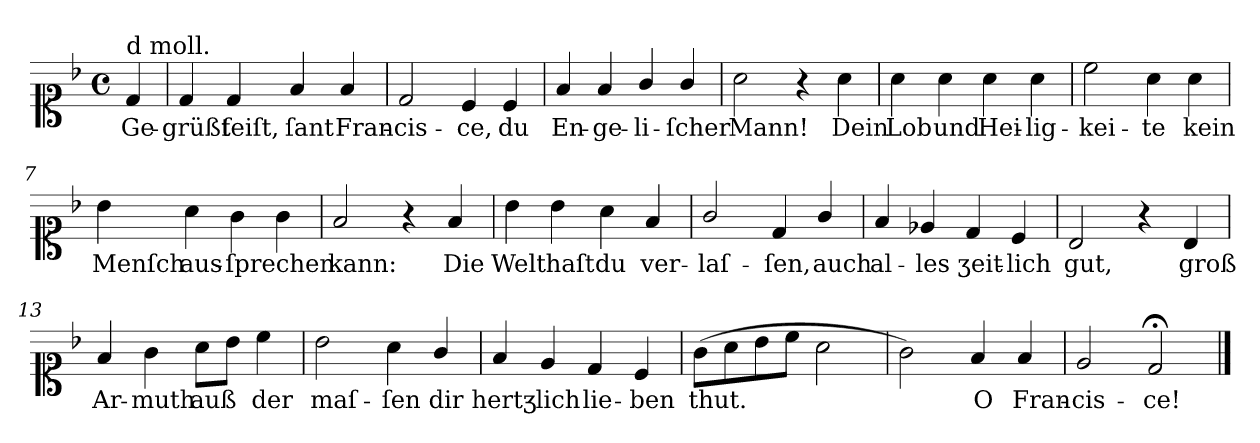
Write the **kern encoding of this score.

**kern	**text
*part1	*part1
*staff1	*staff1
*clefC1	*
*k[b-]	*
*d:	*
*M4/4	*
*met(c)	*
=	=
!LO:TX:a:t=d moll.	!
4d	Ge-
=1	=1
4d	-grüßt
4d	ſeiſt,
4f	ſant
4f	Fran-
=2	=2
2d	-cis-
4c	-ce,
4c	du
=3	=3
4f	En-
4f	-ge-
4g/	-li-
4g/	-ſcher
=4	=4
2a	Mann!
4r	.
4a	Dein
=5	=5
4a	Lob
4a	und
4a	Hei-
4a	-lig-
=6	=6
2cc	-kei-
4a	-te
4a	kein
=7	=7
4b-	Menſch
4a	aus-
4g	-ſprechen
4g	.
=8	=8
2f	kann:
4r	.
4f	Die
=9	=9
4b-	Welt
4b-	haſt
4a	du
4f	ver-
=10	=10
2g/	-laſ-
4d	-ſen,
4g/	auch
=11	=11
4f	al-
4e-X	-les
4d	ʒeit-
4c	-lich
=12	=12
2B-	gut,
4r	.
4B-	groß
=13	=13
4f	Ar-
4g	-muth
8aL	auß
8b-J	.
4cc	der
=14	=14
2b-	maſ-
4a	-ſen
4g/	dir
=15	=15
4f	hertʒ-
4e	-lich
4d	lie-
4c	-ben
=16	=16
(8gL	thut.
8a	.
8b-	.
8ccJ	.
2a	.
=17	=17
2g)	.
4f	O
4f	Fran-
=18	=18
2e	-cis-
2d;<	-ce!
==	==
*-	*-
